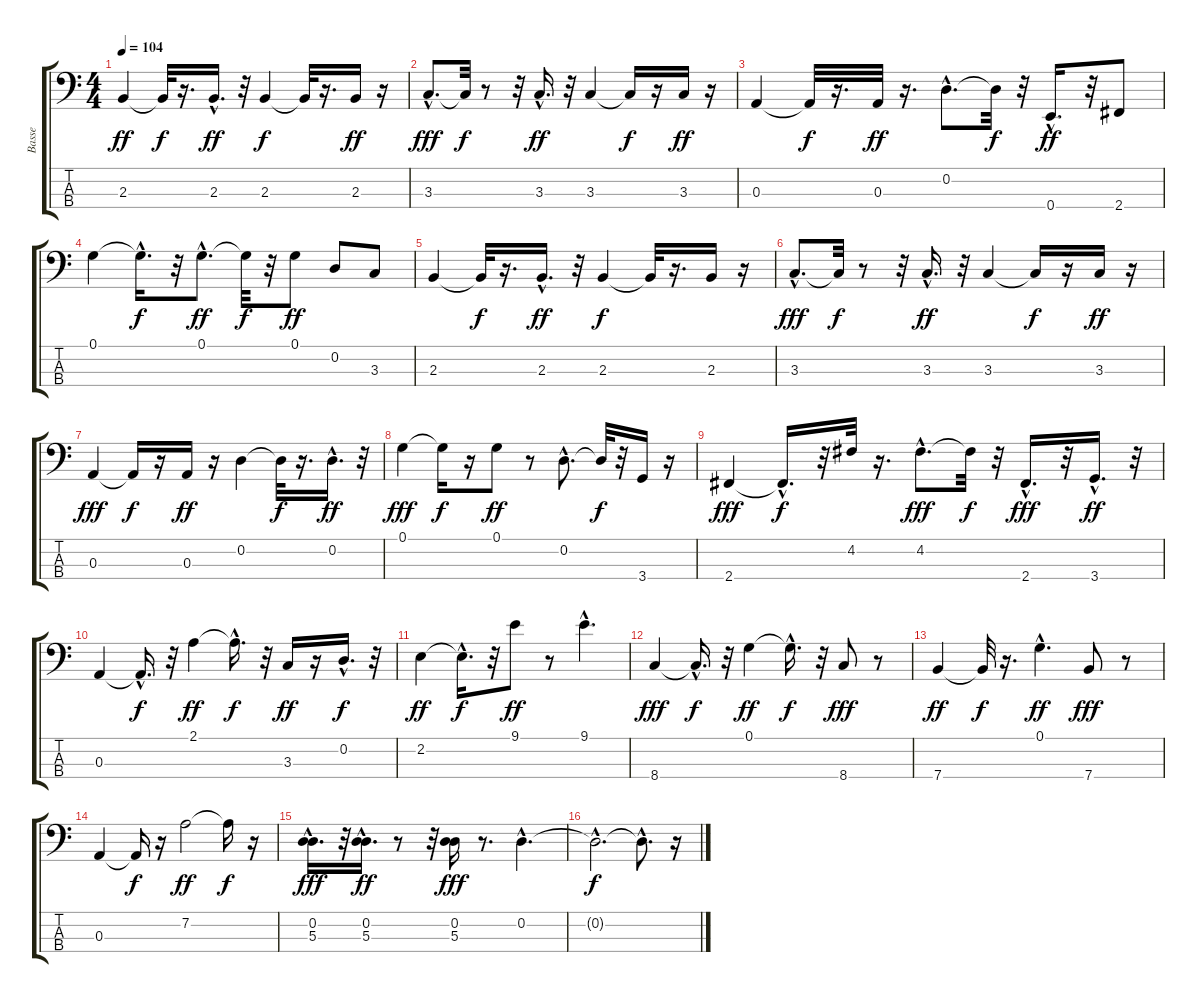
\track ("Basse" "Basse") {instrument fretlessbass}
\staff {score tabs}
\tuning (G2 D2 A1 E1) {hide}
\ts (4 4)
\tempo 104
\clef f4
\ks c
2.3.4{dy ff} 2.3{t}.32{dy f} r.16{d} 2.3{hac}.16{d dy ff} r.32 2.3.4{dy f} 2.3{t}.32 r.16{d} 2.3.16{dy ff} r.16 |
3.3{hac}.8{d dy fff} 3.3{t}.32{dy f} r.8 r.32 3.3{hac}.16{d dy ff} r.32 3.3.4 3.3{t}.16{dy f} r.16 3.3.16{dy ff} r.16 |
0.3.4 0.3{t}.32{dy f} r.16{d} 0.3.32{dy ff} r.16{d} 0.2{hac}.8{d} 0.2{t}.32{dy f} r.32 0.4{hac}.16{d dy ff} r.32 2.4.8 |
0.1.4 0.1{hac t}.16{d dy f} r.32 0.1{hac}.8{d dy ff} 0.1{t}.32{dy f} r.32 0.1.8{dy ff} 0.2.8 3.3.8 |
2.3.4 2.3{t}.32{dy f} r.16{d} 2.3{hac}.16{d dy ff} r.32 2.3.4{dy f} 2.3{t}.32 r.16{d} 2.3.16 r.16 |
3.3{hac}.8{d dy fff} 3.3{t}.32{dy f} r.8 r.32 3.3{hac}.16{d dy ff} r.32 3.3.4 3.3{t}.16{dy f} r.16 3.3.16{dy ff} r.16 |
0.3.4{dy fff} 0.3{t}.16{dy f} r.16 0.3.16{dy ff} r.16 0.2.4 0.2{t}.32{dy f} r.16{d} 0.2{hac}.16{d dy ff} r.32 |
0.1.4{dy fff} 0.1{t}.16{dy f} r.16 0.1.8{dy ff} r.8 0.2{hac}.8{d} 0.2{t}.32{dy f} r.32 3.4.16 r.16 |
2.4.4{dy fff} 2.4{hac t}.16{d dy f} r.32 4.2.32 r.16{d} 4.2{hac}.8{d dy fff} 4.2{t}.32{dy f} r.32 2.4{hac}.16{d dy fff} r.32 3.4{hac}.16{d dy ff} r.32 |
0.3.4 0.3{hac t}.16{d dy f} r.32 2.1.4{dy ff} 2.1{hac t}.16{d dy f} r.32 3.3.16{dy ff} r.16 0.2{hac}.16{d dy f} r.32 |
2.2.4{dy ff} 2.2{hac t}.16{d dy f} r.32 9.1.8{dy ff} r.8 9.1{hac}.4{d} |
8.4.4{dy fff} 8.4{hac t}.16{d dy f} r.32 0.1.4{dy ff} 0.1{hac t}.16{d dy f} r.32 8.4.8{dy fff} r.8 |
7.4.4{dy ff} 7.4{t}.32{dy f} r.16{d} 0.1{hac}.4{d dy ff} 7.4.8{dy fff} r.8 |
0.3.4 0.3{t}.16{dy f} r.16 7.2.2{dy ff} 7.2{t}.16{dy f} r.16 |
(0.2{hac} 5.3{hac}).16{d dy fff} r.32 (0.2{hac} 5.3{hac}).16{d dy ff} r.8 r.32 (0.2 5.3).16{dy fff} r.8{d} 0.2{hac}.4{d} |
0.2{hac t}.2{d dy f} 0.2{hac t}.8{d} r.16
